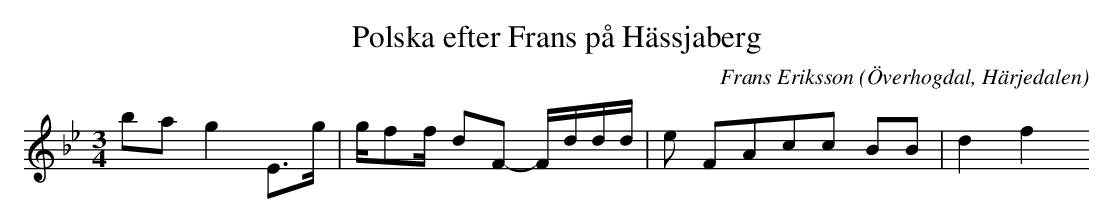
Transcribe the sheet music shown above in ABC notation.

X:1
T:Polska efter Frans på Hässjaberg
O:Överhogdal, Härjedalen
M:3/4
C:Frans Eriksson
K:Bb
ba g2 E>g |g/ff/- dF- F/d/d/d/|e2/3 F4/3A4/3c2/3c2/3 B2/3B2/3|d2 f2
